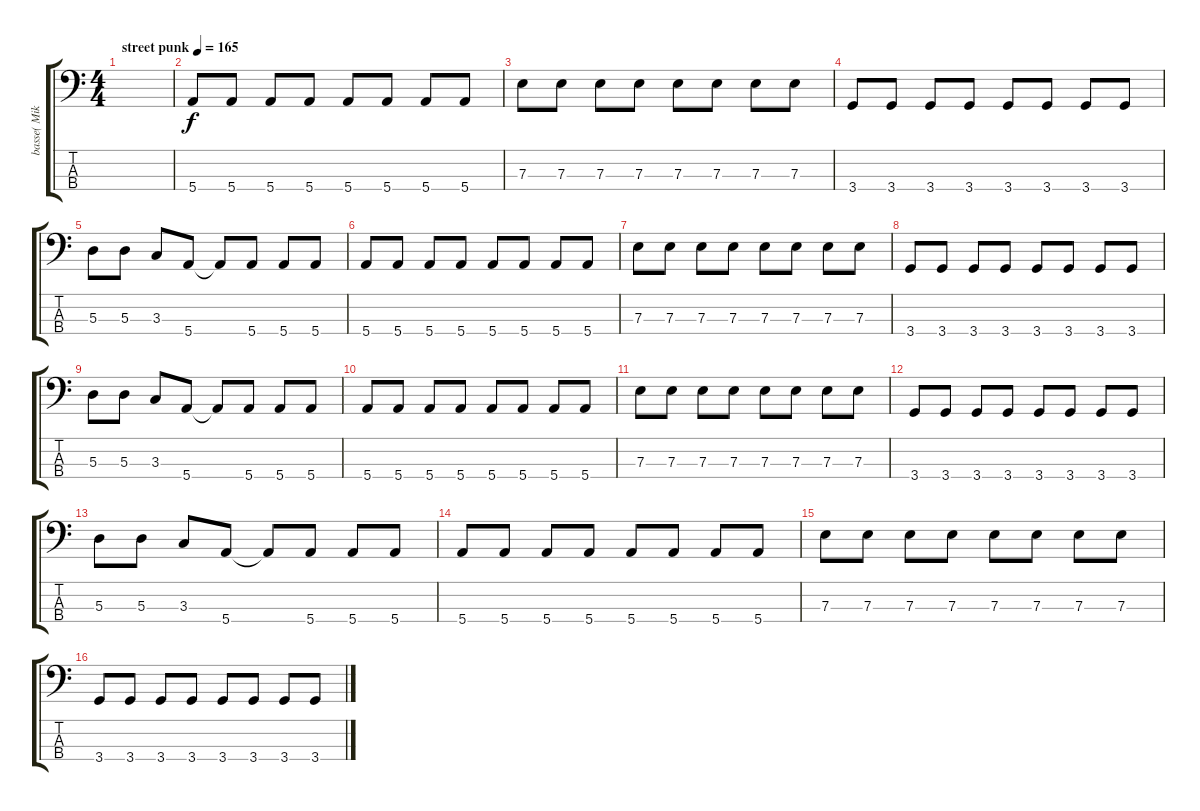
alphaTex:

\track ("basse( Mike )" "basse( Mik") {instrument electricbasspick}
\staff {score tabs}
\tuning (G2 D2 A1 E1) {hide}
\ts (4 4)
\tempo (165 "street punk")
\clef f4
\ks c
|
5.4.8 5.4.8 5.4.8 5.4.8 5.4.8 5.4.8 5.4.8 5.4.8 |
7.3.8 7.3.8 7.3.8 7.3.8 7.3.8 7.3.8 7.3.8 7.3.8 |
3.4.8 3.4.8 3.4.8 3.4.8 3.4.8 3.4.8 3.4.8 3.4.8 |
5.3.8 5.3.8 3.3.8 5.4.8 5.4{t}.8 5.4.8 5.4.8 5.4.8 |
5.4.8 5.4.8 5.4.8 5.4.8 5.4.8 5.4.8 5.4.8 5.4.8 |
7.3.8 7.3.8 7.3.8 7.3.8 7.3.8 7.3.8 7.3.8 7.3.8 |
3.4.8 3.4.8 3.4.8 3.4.8 3.4.8 3.4.8 3.4.8 3.4.8 |
5.3.8 5.3.8 3.3.8 5.4.8 5.4{t}.8 5.4.8 5.4.8 5.4.8 |
5.4.8 5.4.8 5.4.8 5.4.8 5.4.8 5.4.8 5.4.8 5.4.8 |
7.3.8 7.3.8 7.3.8 7.3.8 7.3.8 7.3.8 7.3.8 7.3.8 |
3.4.8 3.4.8 3.4.8 3.4.8 3.4.8 3.4.8 3.4.8 3.4.8 |
5.3.8 5.3.8 3.3.8 5.4.8 5.4{t}.8 5.4.8 5.4.8 5.4.8 |
5.4.8 5.4.8 5.4.8 5.4.8 5.4.8 5.4.8 5.4.8 5.4.8 |
7.3.8 7.3.8 7.3.8 7.3.8 7.3.8 7.3.8 7.3.8 7.3.8 |
3.4.8 3.4.8 3.4.8 3.4.8 3.4.8 3.4.8 3.4.8 3.4.8
